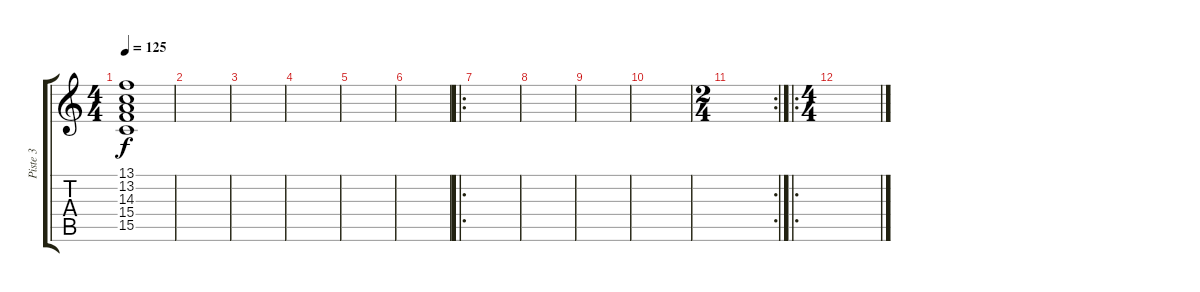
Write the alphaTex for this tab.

\track ("Piste 3" "Piste 3") {instrument stringensemble1}
\staff {score tabs}
\tuning (E4 B3 G3 D3 A2 E2) {hide}
\ts (4 4)
\tempo 125
\clef g2
\ks c
(13.1 13.2 14.3 15.4 15.5).1{dy f} |
|
|
|
|
|
\ro
|
|
|
|
\rc 2
\ts (2 4)
|
\ro
\ts (4 4)
